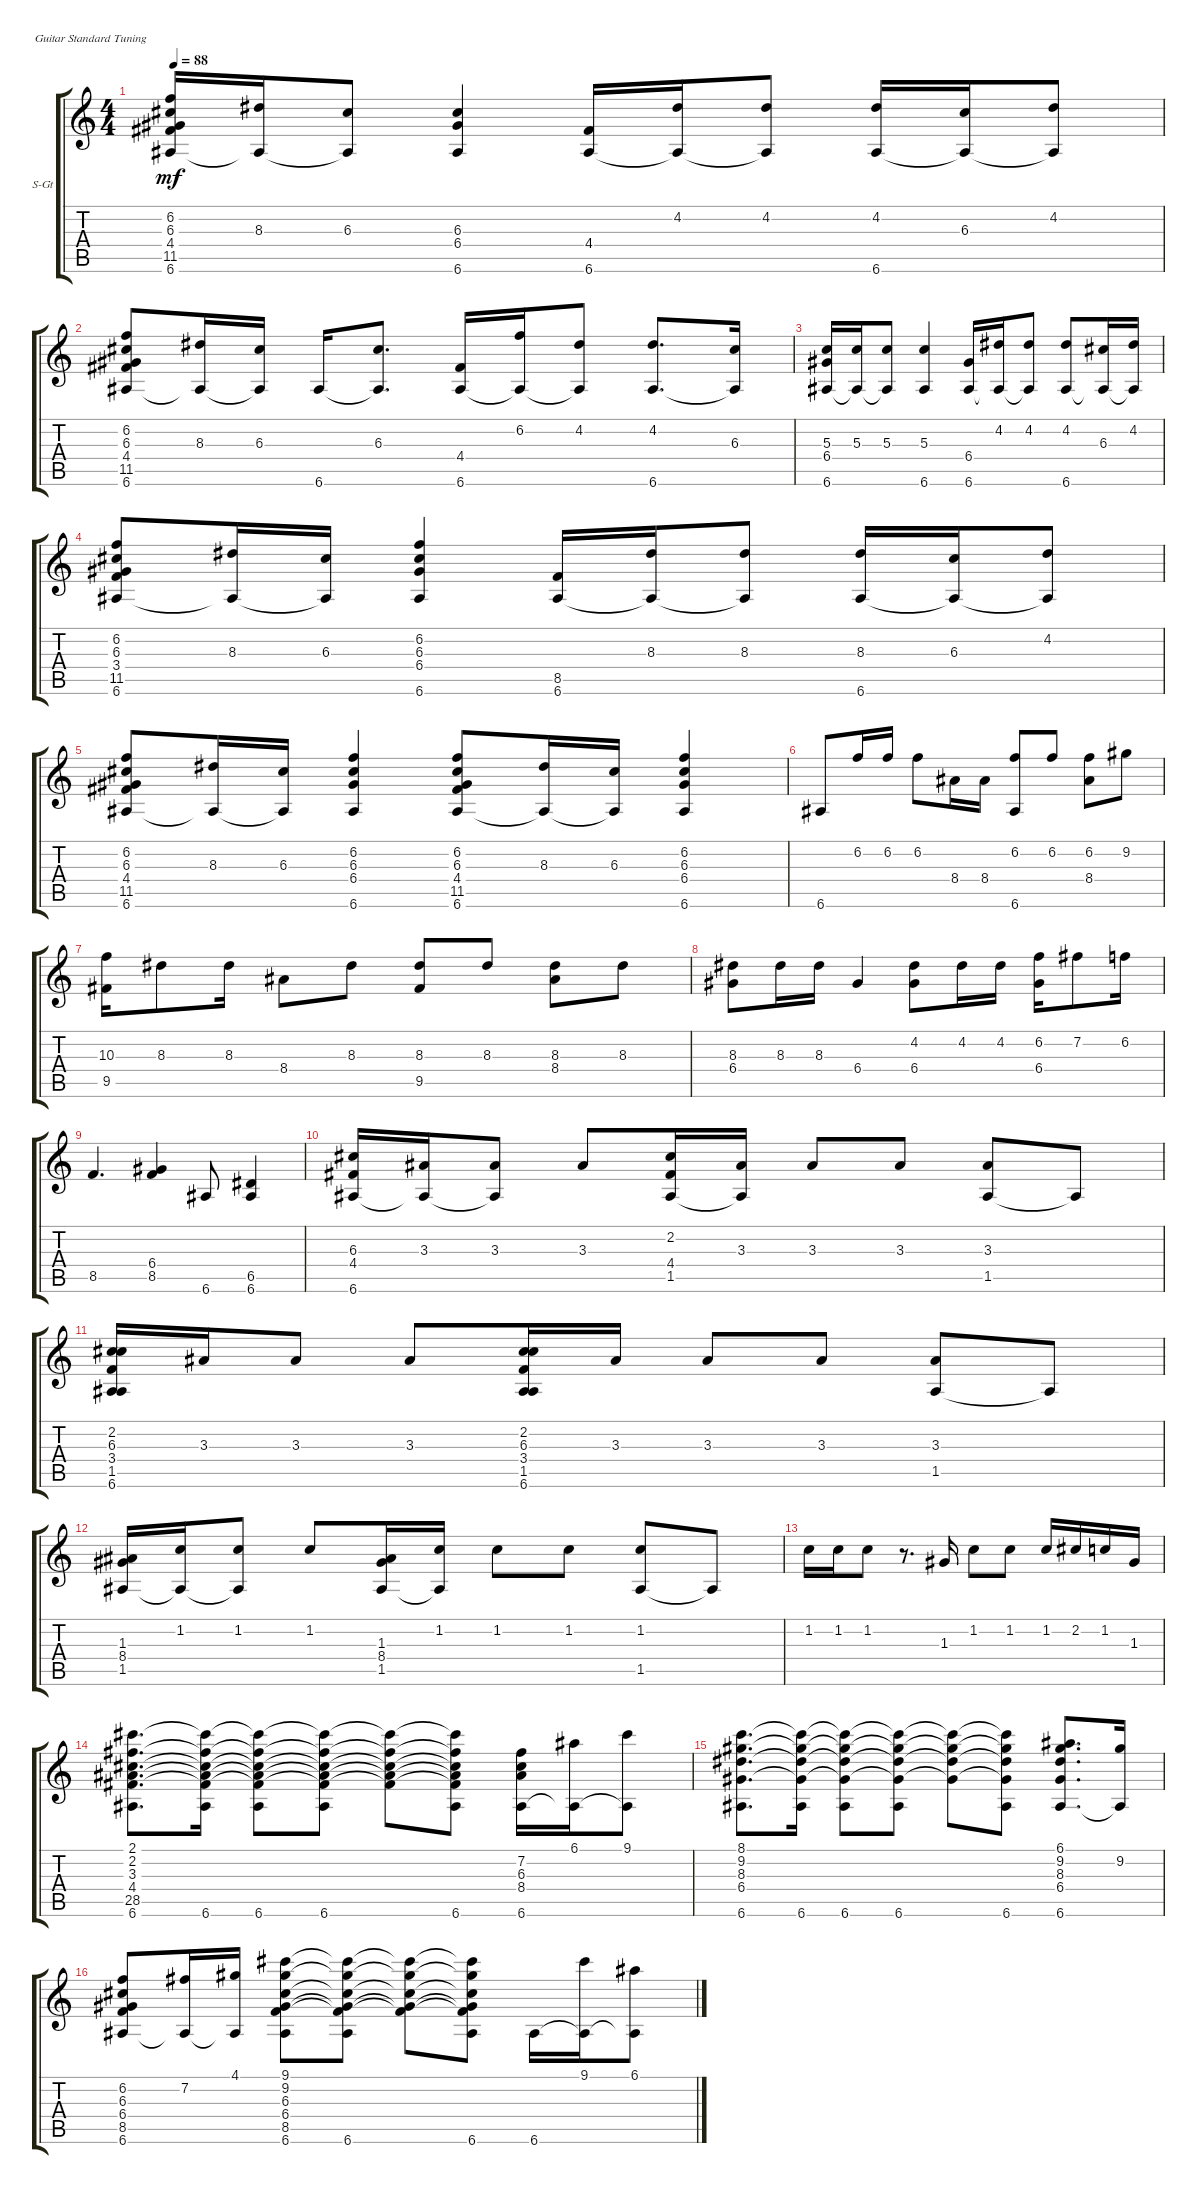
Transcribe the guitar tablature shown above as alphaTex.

\bracketExtendMode groupsimilarinstruments
\firstSystemTrackNameOrientation horizontal
\otherSystemsTrackNameOrientation horizontal
\track ("Guitar" "S-Gt") {instrument acousticguitarsteel}
\staff {score tabs}
\tuning (E4 B3 G3 D3 A2 E2)
\ts (4 4)
\tempo 88
\clef g2
\ks c
(4.4 6.3 11.5 6.2 6.6).16{dy mf} (6.6{t} 8.3).16 (6.6{t} 6.3).8 (6.4 6.3 6.6).4 (4.4 6.6).16 (6.6{t} 4.2).16 (6.6{t} 4.2).8 (4.2 6.6).16 (6.6{t} 6.3).16 (6.6{t} 4.2).8 |
(4.4 6.3 11.5 6.2 6.6).8 (6.6{t} 8.3).16 (6.6{t} 6.3).16 6.6.16 (6.6{t} 6.3).8{d} (4.4 6.6).16 (6.6{t} 6.2).16 (6.6{t} 4.2).8 (4.2 6.6).8{d} (6.6{t} 6.3).16 |
(6.4 5.3 6.6).16 (6.6{t} 5.3).16 (6.6{t} 5.3).8 (5.3 6.6).4 (6.4 6.6).16 (6.6{t} 4.2).16 (6.6{t} 4.2).8 (4.2 6.6).8 (6.6{t} 6.3).16 (6.6{t} 4.2).16 |
(3.4 6.3 11.5 6.2 6.6).8 (6.6{t} 8.3).16 (6.6{t} 6.3).16 (6.4 6.3 6.2 6.6).4 (8.5 6.6).16 (6.6{t} 8.3).16 (6.6{t} 8.3).8 (8.3 6.6).16 (6.6{t} 6.3).16 (6.6{t} 4.2).8 |
(4.4 6.3 11.5 6.2 6.6).8 (6.6{t} 8.3).16 (6.6{t} 6.3).16 (6.2 6.3 6.4 6.6).4 (4.4 6.3 11.5 6.2 6.6).8 (6.6{t} 8.3).16 (6.6{t} 6.3).16 (6.2 6.3 6.4 6.6).4 |
6.6.8 6.2.16 6.2.16 6.2.8 8.4.16 8.4.16 (6.2 6.6).8 6.2.8 (6.2 8.4).8 9.2.8 |
(9.5 10.3).16 8.3.8 8.3.16 8.4.8 8.3.8 (9.5 8.3).8 8.3.8 (8.4 8.3).8 8.3.8 |
(8.3 6.4).8 8.3.16 8.3.16 6.4.4 (4.2 6.4).8 4.2.16 4.2.16 (6.4 6.2).16 7.2.8 6.2.16 |
8.5.4{d} (6.4 8.5).4 6.6.8 (6.6 6.5).4 |
(4.4 6.3 6.6).16 (6.6{t} 3.3).16 (6.6{t} 3.3).8 3.3.8 (4.4 2.2 1.5).16 (1.5{t} 3.3).16 3.3.8 3.3.8 (3.3 1.5).8 1.5{t}.8 |
(3.4 2.2 1.5 6.6 6.3).16 3.3.16 3.3.8 3.3.8 (3.4 2.2 1.5 6.6 6.3).16 3.3.16 3.3.8 3.3.8 (3.3 1.5).8 1.5{t}.8 |
(1.3 8.4 1.5).16 (1.5{t} 1.2).16 (1.5{t} 1.2).8 1.2.8 (1.3 8.4 1.5).16 (1.5{t} 1.2).16 1.2.8 1.2.8 (1.2 1.5).8 1.5{t}.8 |
1.2.16 1.2.16 1.2.8 r.8{d} 1.3.16 1.2.8 1.2.8 1.2.16 2.2.16 1.2.16 1.3.16 |
(4.4 3.3 2.2 2.1 28.5 6.6).8{d} (4.4{t} 3.3{t} 2.2{t} 2.1{t} 28.5{t} 6.6).16 (4.4{t} 3.3{t} 2.2{t} 2.1{t} 28.5{t} 6.6).8 (4.4{t} 3.3{t} 2.2{t} 2.1{t} 28.5{t} 6.6).8 (4.4{t} 3.3{t} 2.2{t} 2.1{t} 28.5{t}).8 (4.4{t} 3.3{t} 2.2{t} 2.1{t} 28.5{t} 6.6).8 (8.4 6.3 7.2 6.6).16 (6.6{t} 6.1).16 (6.6{t} 9.1).8 |
(6.4 8.3 9.2 8.1 6.6).8{d} (6.4{t} 8.3{t} 9.2{t} 8.1{t} 6.6).16 (6.4{t} 8.3{t} 9.2{t} 8.1{t} 6.6).8 (6.4{t} 8.3{t} 9.2{t} 8.1{t} 6.6).8 (6.4{t} 8.3{t} 9.2{t} 8.1{t}).8 (6.4{t} 8.3{t} 9.2{t} 8.1{t} 6.6).8 (6.4 8.3 9.2 6.1 6.6).8{d} (6.6{t} 9.2).16 |
(8.5 6.4 6.3 6.2 6.6).8 (6.6{t} 7.2).16 (6.6{t} 4.1).16 (9.1 9.2 6.3 6.4 8.5 6.6).8 (9.1{t} 9.2{t} 6.3{t} 6.4{t} 8.5{t} 6.6).8 (9.1{t} 9.2{t} 6.3{t} 6.4{t} 8.5{t}).8 (9.1{t} 9.2{t} 6.3{t} 6.4{t} 8.5{t} 6.6).8 6.6.16 (6.6{t} 9.1).16 (6.6{t} 6.1).8
